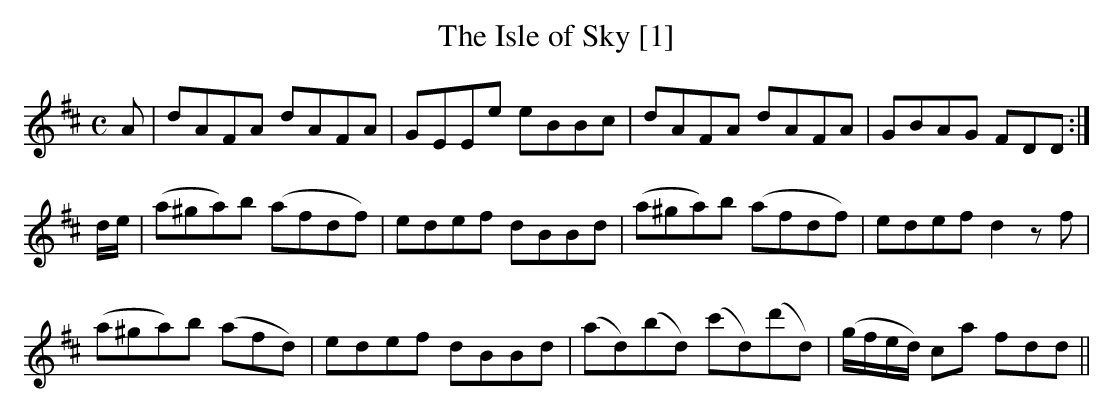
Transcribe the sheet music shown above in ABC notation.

X:1
T:Isle of Sky [1], The
M:C
L:1/8
K:D
A|dAFA dAFA|GEEe eBBc|dAFA dAFA|GBAG FDD:|
d/e/|(a^ga)b (afdf)|edef dBBd|(a^ga)b (afdf)|edef d2 zf|
(a^ga)b (afd)|edef dBBd|(ad)(bd) (c'd)(d'd)|(g/f/e/d/) ca fdd||
